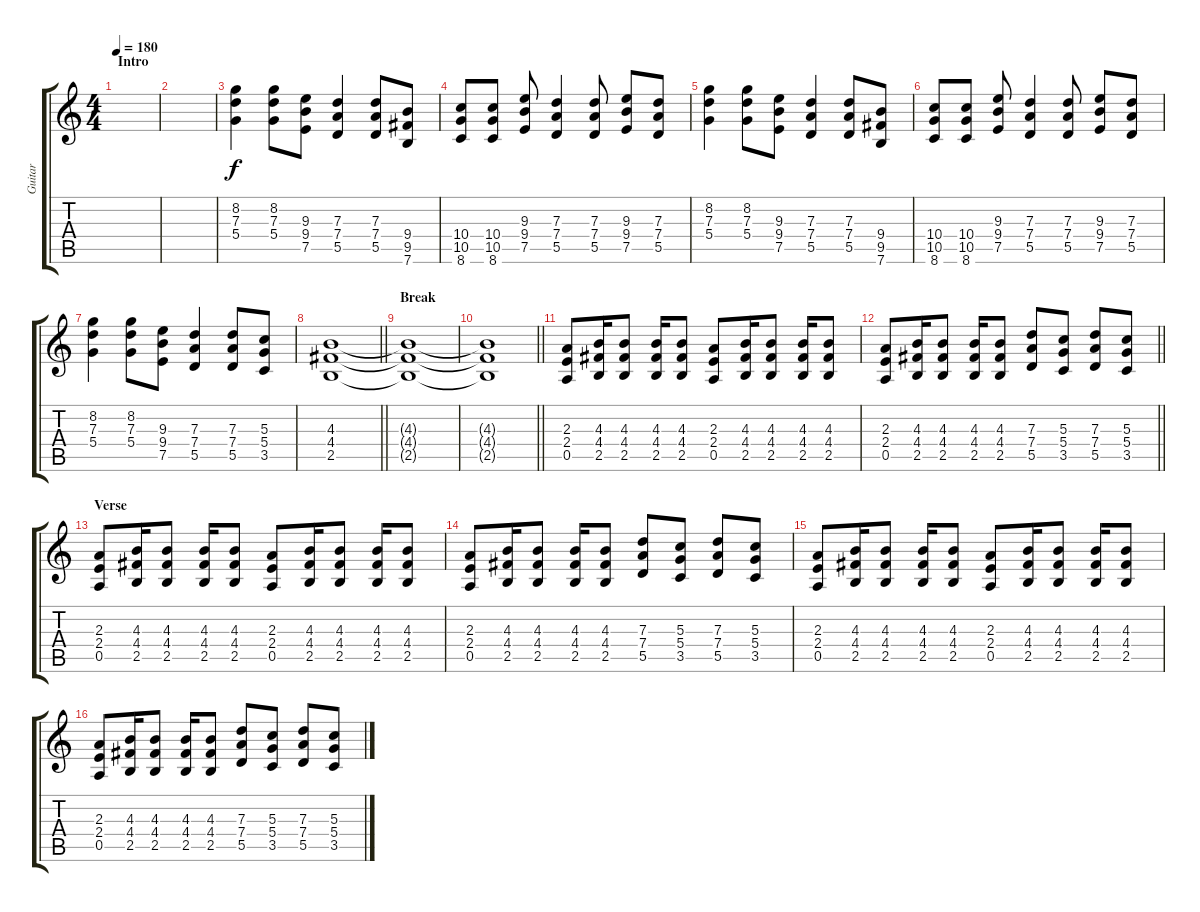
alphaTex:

\track ("Guitar" "Guitar") {instrument distortionguitar}
\staff {score tabs}
\tuning (E4 B3 G3 D3 A2 E2) {hide}
\ts (4 4)
\section ("" "Intro")
\tempo 180
\clef g2
\ks c
|
|
(8.2 7.3 5.4).4 (8.2 7.3 5.4).8 (9.3 9.4 7.5).8 (7.3 7.4 5.5).4 (7.3 7.4 5.5).8 (9.4 9.5 7.6).8 |
(10.4 10.5 8.6).8 (10.4 10.5 8.6).8 (9.3 9.4 7.5).8 (7.3 7.4 5.5).4 (7.3 7.4 5.5).8 (9.3 9.4 7.5).8 (7.3 7.4 5.5).8 |
(8.2 7.3 5.4).4 (8.2 7.3 5.4).8 (9.3 9.4 7.5).8 (7.3 7.4 5.5).4 (7.3 7.4 5.5).8 (9.4 9.5 7.6).8 |
(10.4 10.5 8.6).8 (10.4 10.5 8.6).8 (9.3 9.4 7.5).8 (7.3 7.4 5.5).4 (7.3 7.4 5.5).8 (9.3 9.4 7.5).8 (7.3 7.4 5.5).8 |
(8.2 7.3 5.4).4 (8.2 7.3 5.4).8 (9.3 9.4 7.5).8 (7.3 7.4 5.5).4 (7.3 7.4 5.5).8 (5.3 5.4 3.5).8 |
\barLineRight lightlight
(4.3 4.4 2.5).1{volume 0} |
\section ("" "Break")
(4.3{t} 4.4{t} 2.5{t}).1 |
\barLineRight lightlight
(4.3{t} 4.4{t} 2.5{t}).1 |
\section ("" "")
(2.3 2.4 0.5).8{volume 16} (4.3 4.4 2.5).16 (4.3 4.4 2.5).8 (4.3 4.4 2.5).16 (4.3 4.4 2.5).8 (2.3 2.4 0.5).8 (4.3 4.4 2.5).16 (4.3 4.4 2.5).8 (4.3 4.4 2.5).16 (4.3 4.4 2.5).8 |
\barLineRight lightlight
(2.3 2.4 0.5).8 (4.3 4.4 2.5).16 (4.3 4.4 2.5).8 (4.3 4.4 2.5).16 (4.3 4.4 2.5).8 (7.3 7.4 5.5).8 (5.3 5.4 3.5).8 (7.3 7.4 5.5).8 (5.3 5.4 3.5).8 |
\section ("" "Verse")
(2.3 2.4 0.5).8 (4.3 4.4 2.5).16 (4.3 4.4 2.5).8 (4.3 4.4 2.5).16 (4.3 4.4 2.5).8 (2.3 2.4 0.5).8 (4.3 4.4 2.5).16 (4.3 4.4 2.5).8 (4.3 4.4 2.5).16 (4.3 4.4 2.5).8 |
(2.3 2.4 0.5).8 (4.3 4.4 2.5).16 (4.3 4.4 2.5).8 (4.3 4.4 2.5).16 (4.3 4.4 2.5).8 (7.3 7.4 5.5).8 (5.3 5.4 3.5).8 (7.3 7.4 5.5).8 (5.3 5.4 3.5).8 |
(2.3 2.4 0.5).8 (4.3 4.4 2.5).16 (4.3 4.4 2.5).8 (4.3 4.4 2.5).16 (4.3 4.4 2.5).8 (2.3 2.4 0.5).8 (4.3 4.4 2.5).16 (4.3 4.4 2.5).8 (4.3 4.4 2.5).16 (4.3 4.4 2.5).8 |
(2.3 2.4 0.5).8 (4.3 4.4 2.5).16 (4.3 4.4 2.5).8 (4.3 4.4 2.5).16 (4.3 4.4 2.5).8 (7.3 7.4 5.5).8 (5.3 5.4 3.5).8 (7.3 7.4 5.5).8 (5.3 5.4 3.5).8
